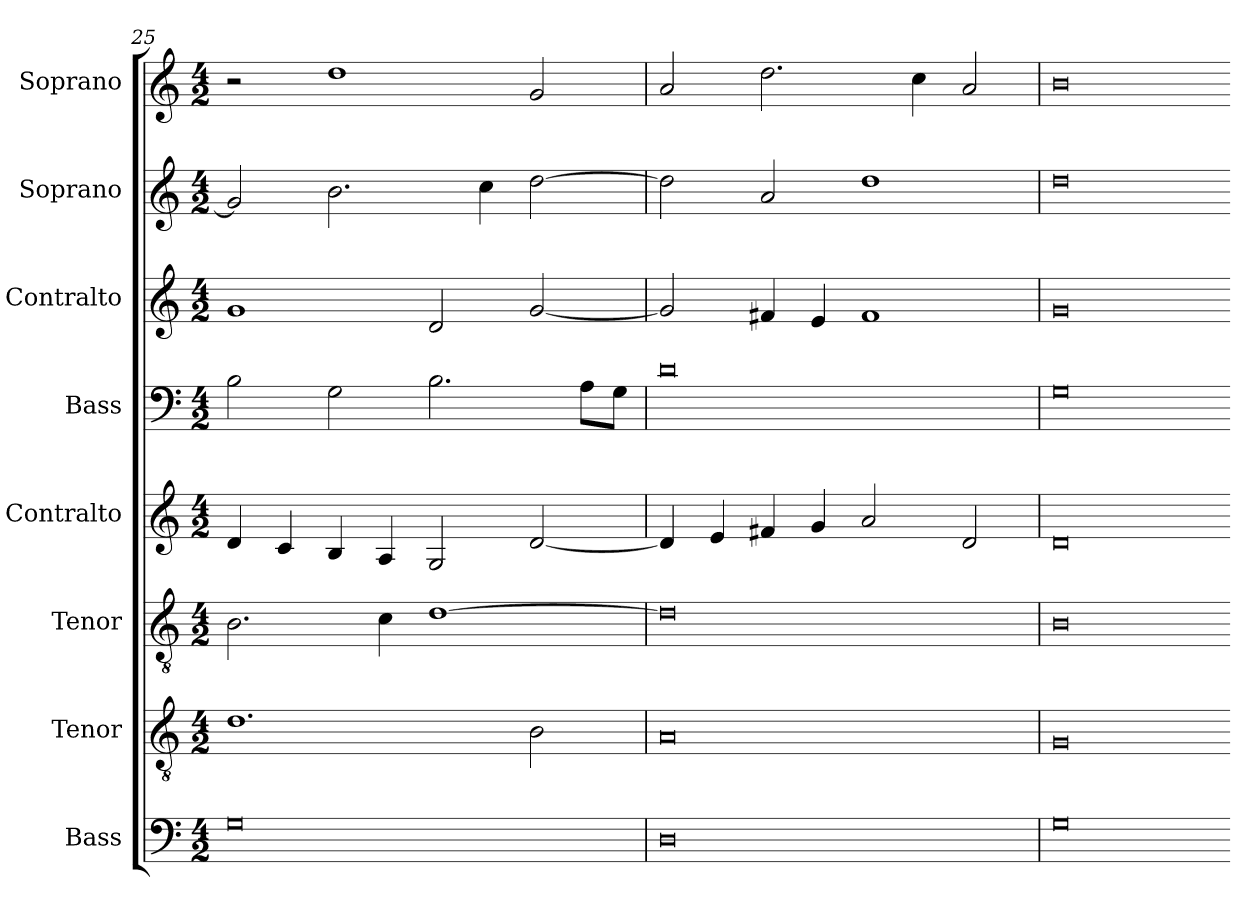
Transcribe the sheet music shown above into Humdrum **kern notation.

**kern	**kern	**kern	**kern	**kern	**kern	**kern	**kern
*part8	*part7	*part6	*part5	*part4	*part3	*part2	*part1
*staff8	*staff7	*staff6	*staff5	*staff4	*staff3	*staff2	*staff1
*I"Bass	*I"Tenor	*I"Tenor	*I"Contralto	*I"Bass	*I"Contralto	*I"Soprano	*I"Soprano
*I'B	*I'T	*I'T	*I'A	*I'B	*I'A	*I'S	*I'S
*clefF4	*clefGv2	*clefGv2	*clefG2	*clefF4	*clefG2	*clefG2	*clefG2
*k[]	*k[]	*k[]	*k[]	*k[]	*k[]	*k[]	*k[]
*G:mix	*G:mix	*G:mix	*G:mix	*G:mix	*G:mix	*G:mix	*G:mix
*M4/2	*M4/2	*M4/2	*M4/2	*M4/2	*M4/2	*M4/2	*M4/2
=25	=25	=25	=25	=25	=25	=25	=25
0G	1.d	2.B	4d	2B	1g	2g]	2r
.	.	.	4c	.	.	.	.
.	.	.	4B	2G	.	2.b	1dd
.	.	4c	4A	.	.	.	.
.	.	[1d	2G	2.B	2d	.	.
.	.	.	.	.	.	4cc	.
.	2B	.	[2d	.	[2g	[2dd	2g
.	.	.	.	8A\L	.	.	.
.	.	.	.	8G\J	.	.	.
=26	=26	=26	=26	=26	=26	=26	=26
0D	0A	0d]	4d]	0d	2g]	2dd]	2a
.	.	.	4e	.	.	.	.
.	.	.	4f#X	.	4f#X	2a	2.dd
.	.	.	4g	.	4e	.	.
.	.	.	2a	.	1f#	1dd	.
.	.	.	.	.	.	.	4cc
.	.	.	2d	.	.	.	2a
=27	=27	=27	=27	=27	=27	=27	=27
0G	0G	0B	0d	0G	0g	0dd	0b
=-	=-	=-	=-	=-	=-	=-	=-
*-	*-	*-	*-	*-	*-	*-	*-
